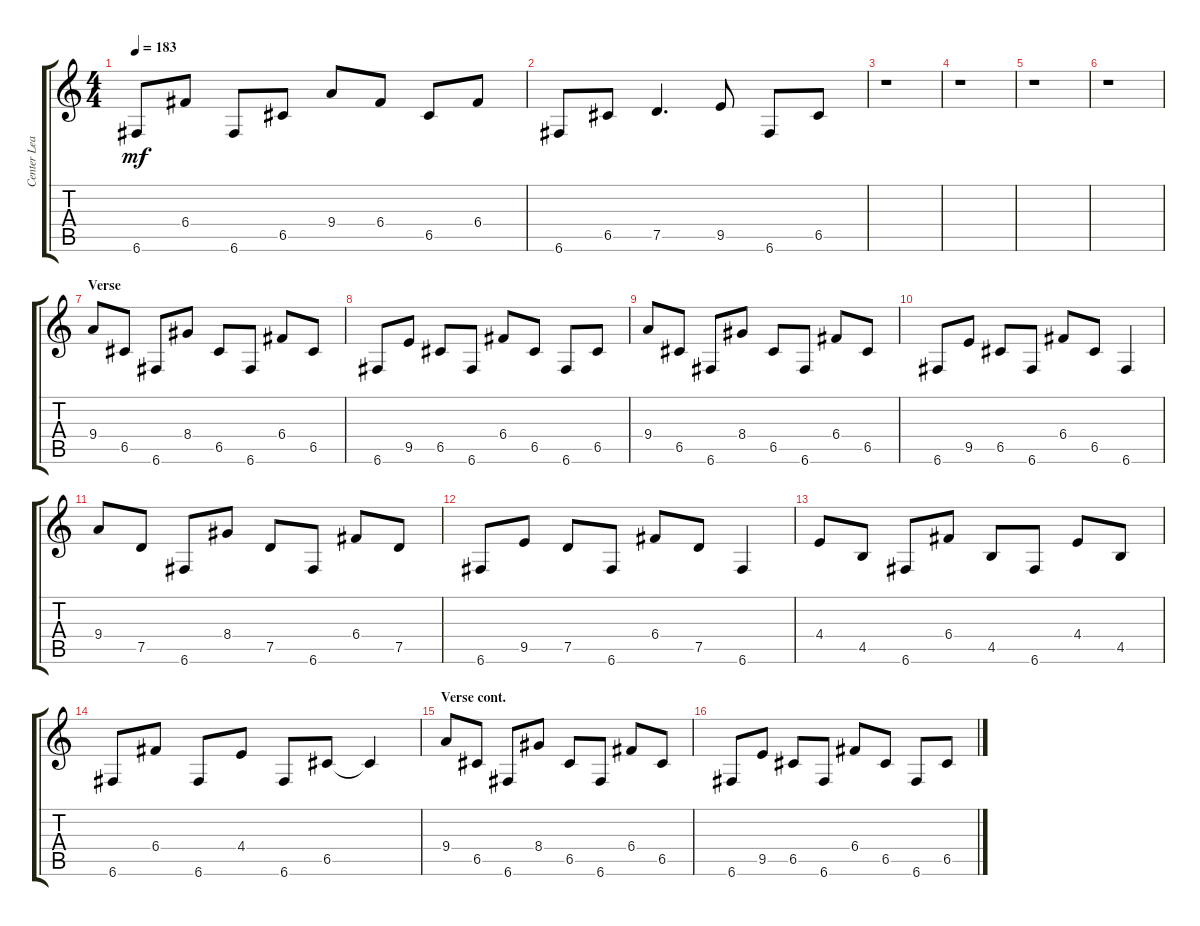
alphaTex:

\track ("Center Lead 1" "Center Lea") {instrument overdrivenguitar}
\staff {score tabs}
\tuning (D4 A3 F3 C3 G2 C2) {hide}
\ts (4 4)
\tempo 183
\clef g2
\ks aminor
6.6.8{dy mf} 6.4.8 6.6.8 6.5.8 9.4.8 6.4.8 6.5.8 6.4.8 |
6.6.8 6.5.8 7.5.4{d} 9.5.8 6.6.8 6.5.8 |
r.1 |
r.1 |
r.1 |
r.1 |
\section ("" "Verse")
9.4.8 6.5.8 6.6.8 8.4.8 6.5.8 6.6.8 6.4.8 6.5.8 |
6.6.8 9.5.8 6.5.8 6.6.8 6.4.8 6.5.8 6.6.8 6.5.8 |
9.4.8 6.5.8 6.6.8 8.4.8 6.5.8 6.6.8 6.4.8 6.5.8 |
6.6.8 9.5.8 6.5.8 6.6.8 6.4.8 6.5.8 6.6.4 |
9.4.8 7.5.8 6.6.8 8.4.8 7.5.8 6.6.8 6.4.8 7.5.8 |
6.6.8 9.5.8 7.5.8 6.6.8 6.4.8 7.5.8 6.6.4 |
4.4.8 4.5.8 6.6.8 6.4.8 4.5.8 6.6.8 4.4.8 4.5.8 |
6.6.8 6.4.8 6.6.8 4.4.8 6.6.8 6.5.8 6.5{t}.4 |
\section ("" "Verse cont.")
9.4.8 6.5.8 6.6.8 8.4.8 6.5.8 6.6.8 6.4.8 6.5.8 |
6.6.8 9.5.8 6.5.8 6.6.8 6.4.8 6.5.8 6.6.8 6.5.8
